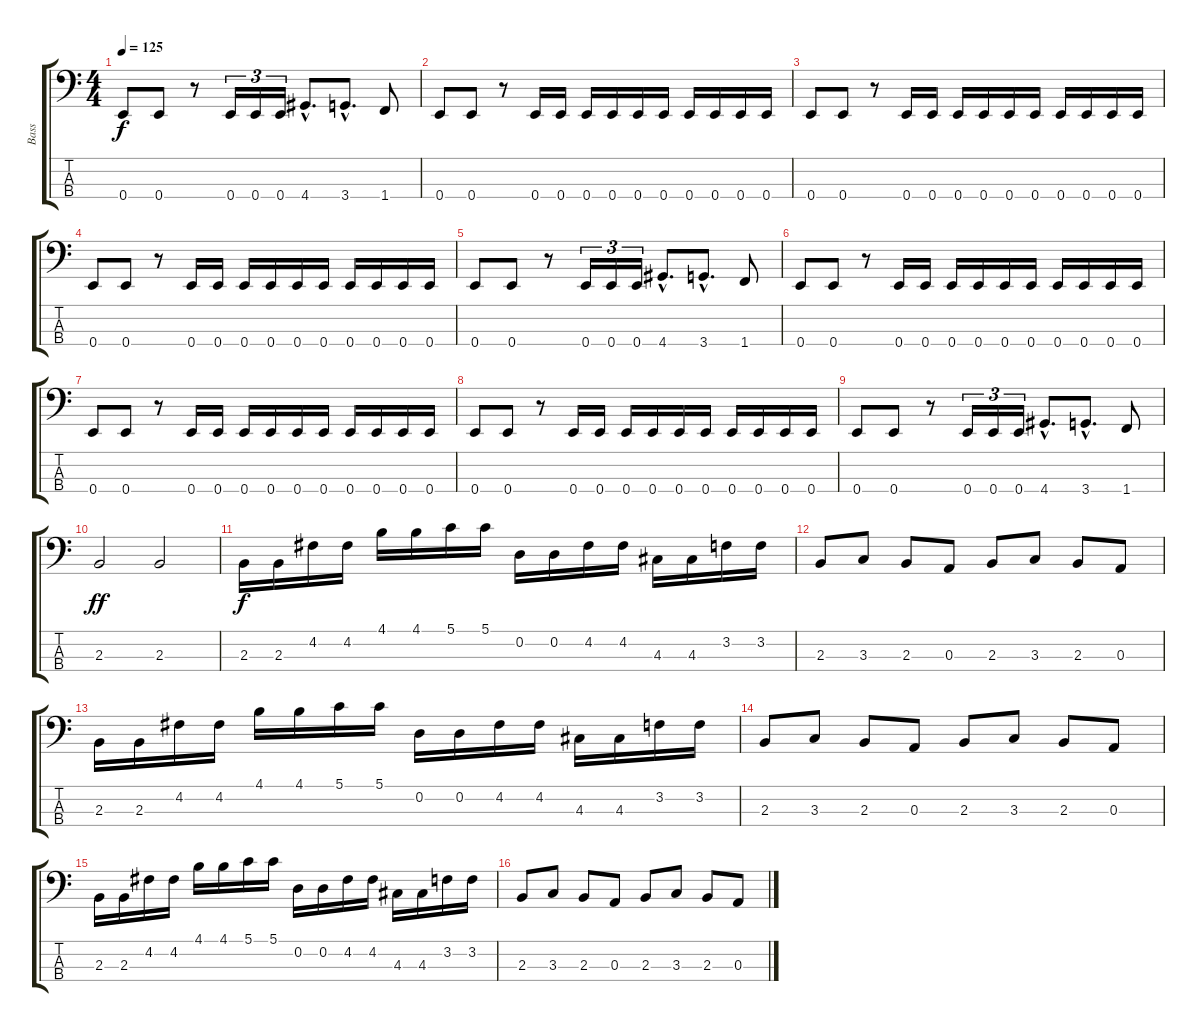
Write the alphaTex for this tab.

\track ("Bass" "Bass") {instrument electricbassfinger}
\staff {score tabs}
\tuning (G2 D2 A1 E1) {hide}
\ts (4 4)
\tempo 125
\clef f4
\ks c
0.4.8{dy f} 0.4.8 r.8 0.4.16{tu (3 2)} 0.4.16{tu (3 2)} 0.4.16{tu (3 2)} 4.4{hac}.8{d} 3.4{hac}.8{d} 1.4.8 |
0.4.8 0.4.8 r.8 0.4.16 0.4.16 0.4.16 0.4.16 0.4.16 0.4.16 0.4.16 0.4.16 0.4.16 0.4.16 |
0.4.8 0.4.8 r.8 0.4.16 0.4.16 0.4.16 0.4.16 0.4.16 0.4.16 0.4.16 0.4.16 0.4.16 0.4.16 |
0.4.8 0.4.8 r.8 0.4.16 0.4.16 0.4.16 0.4.16 0.4.16 0.4.16 0.4.16 0.4.16 0.4.16 0.4.16 |
0.4.8 0.4.8 r.8 0.4.16{tu (3 2)} 0.4.16{tu (3 2)} 0.4.16{tu (3 2)} 4.4{hac}.8{d} 3.4{hac}.8{d} 1.4.8 |
0.4.8 0.4.8 r.8 0.4.16 0.4.16 0.4.16 0.4.16 0.4.16 0.4.16 0.4.16 0.4.16 0.4.16 0.4.16 |
0.4.8 0.4.8 r.8 0.4.16 0.4.16 0.4.16 0.4.16 0.4.16 0.4.16 0.4.16 0.4.16 0.4.16 0.4.16 |
0.4.8 0.4.8 r.8 0.4.16 0.4.16 0.4.16 0.4.16 0.4.16 0.4.16 0.4.16 0.4.16 0.4.16 0.4.16 |
0.4.8 0.4.8 r.8 0.4.16{tu (3 2)} 0.4.16{tu (3 2)} 0.4.16{tu (3 2)} 4.4{hac}.8{d} 3.4{hac}.8{d} 1.4.8 |
2.3.2{dy ff} 2.3.2 |
2.3.16{dy f} 2.3.16 4.2.16 4.2.16 4.1.16 4.1.16 5.1.16 5.1.16 0.2.16 0.2.16 4.2.16 4.2.16 4.3.16 4.3.16 3.2.16 3.2.16 |
2.3.8 3.3.8 2.3.8 0.3.8 2.3.8 3.3.8 2.3.8 0.3.8 |
2.3.16 2.3.16 4.2.16 4.2.16 4.1.16 4.1.16 5.1.16 5.1.16 0.2.16 0.2.16 4.2.16 4.2.16 4.3.16 4.3.16 3.2.16 3.2.16 |
2.3.8 3.3.8 2.3.8 0.3.8 2.3.8 3.3.8 2.3.8 0.3.8 |
2.3.16 2.3.16 4.2.16 4.2.16 4.1.16 4.1.16 5.1.16 5.1.16 0.2.16 0.2.16 4.2.16 4.2.16 4.3.16 4.3.16 3.2.16 3.2.16 |
2.3.8 3.3.8 2.3.8 0.3.8 2.3.8 3.3.8 2.3.8 0.3.8
